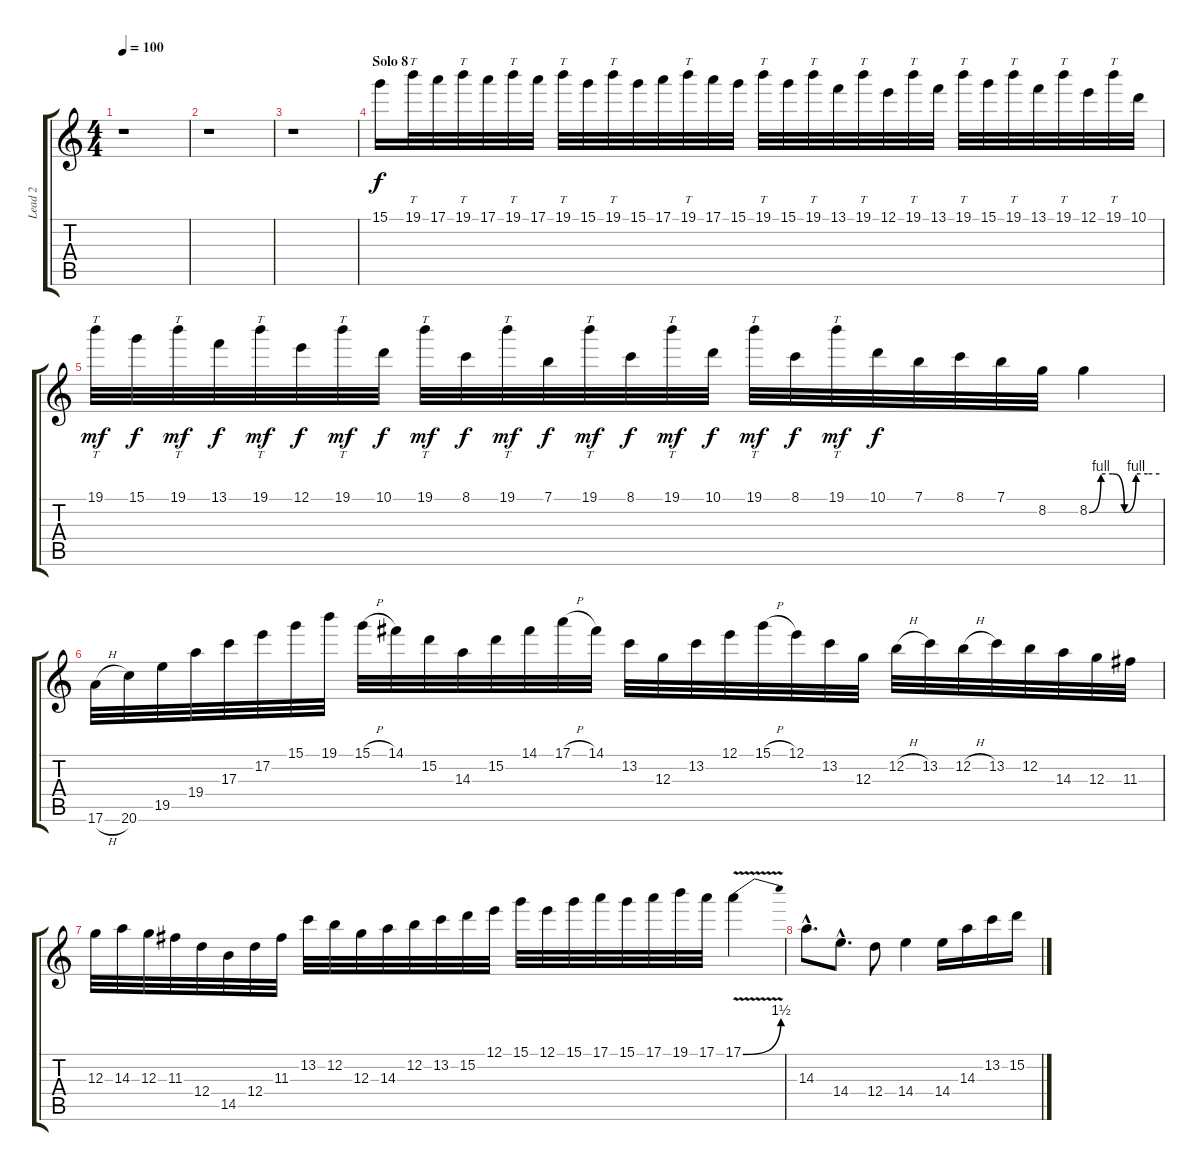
\track ("Lead 2" "Lead 2") {instrument distortionguitar}
\staff {score tabs}
\tuning (E4 B3 G3 D3 A2 E2) {hide}
\ts (4 4)
\tempo 100
\clef g2
\ks c
r.1{dy f} |
r.1 |
r.1 |
\section ("" "Solo 8")
15.1.16 19.1.32{tt} 17.1.32 19.1.32{tt} 17.1.32 19.1.32{tt} 17.1.32 19.1.32{tt} 15.1.32 19.1.32{tt} 15.1.32 17.1.32 19.1.32{tt} 17.1.32 15.1.32 19.1.32{tt} 15.1.32 19.1.32{tt} 13.1.32 19.1.32{tt} 12.1.32 19.1.32{tt} 13.1.32 19.1.32{tt} 15.1.32 19.1.32{tt} 13.1.32 19.1.32{tt} 12.1.32 19.1.32{tt} 10.1.32 |
19.1.32{tt dy mf} 15.1.32{dy f} 19.1.32{tt dy mf} 13.1.32{dy f} 19.1.32{tt dy mf} 12.1.32{dy f} 19.1.32{tt dy mf} 10.1.32{dy f} 19.1.32{tt dy mf} 8.1.32{dy f} 19.1.32{tt dy mf} 7.1.32{dy f} 19.1.32{tt dy mf} 8.1.32{dy f} 19.1.32{tt dy mf} 10.1.32{dy f} 19.1.32{tt dy mf} 8.1.32{dy f} 19.1.32{tt dy mf} 10.1.32{dy f} 7.1.32 8.1.32 7.1.32 8.2.32 8.2{be (custom 0 0 10 4 20 4 30 0 40 4 50 4 60 4)}.4 |
17.6{h}.32 20.6.32 19.5.32 19.4.32 17.3.32 17.2.32 15.1.32 19.1.32 15.1{h}.32 14.1.32 15.2.32 14.3.32 15.2.32 14.1.32 17.1{h}.32 14.1.32 13.2.32 12.3.32 13.2.32 12.1.32 15.1{h}.32 12.1.32 13.2.32 12.3.32 12.2{h}.32 13.2.32 12.2{h}.32 13.2.32 12.2.32 14.3.32 12.3.32 11.3.32 |
12.3.32 14.3.32 12.3.32 11.3.32 12.4.32 14.5.32 12.4.32 11.3.32 13.2.32 12.2.32 12.3.32 14.3.32 12.2.32 13.2.32 15.2.32 12.1.32 15.1.32 12.1.32 15.1.32 17.1.32 15.1.32 17.1.32 19.1.32 17.1.32 17.1{be (bend 0 0 60 6) v}.4 |
\section ("" "")
14.3{hac}.8{d volume 12} 14.4{hac}.8{d} 12.4.8 14.4.4 14.4.16 14.3.16 13.2.16 15.2.16
